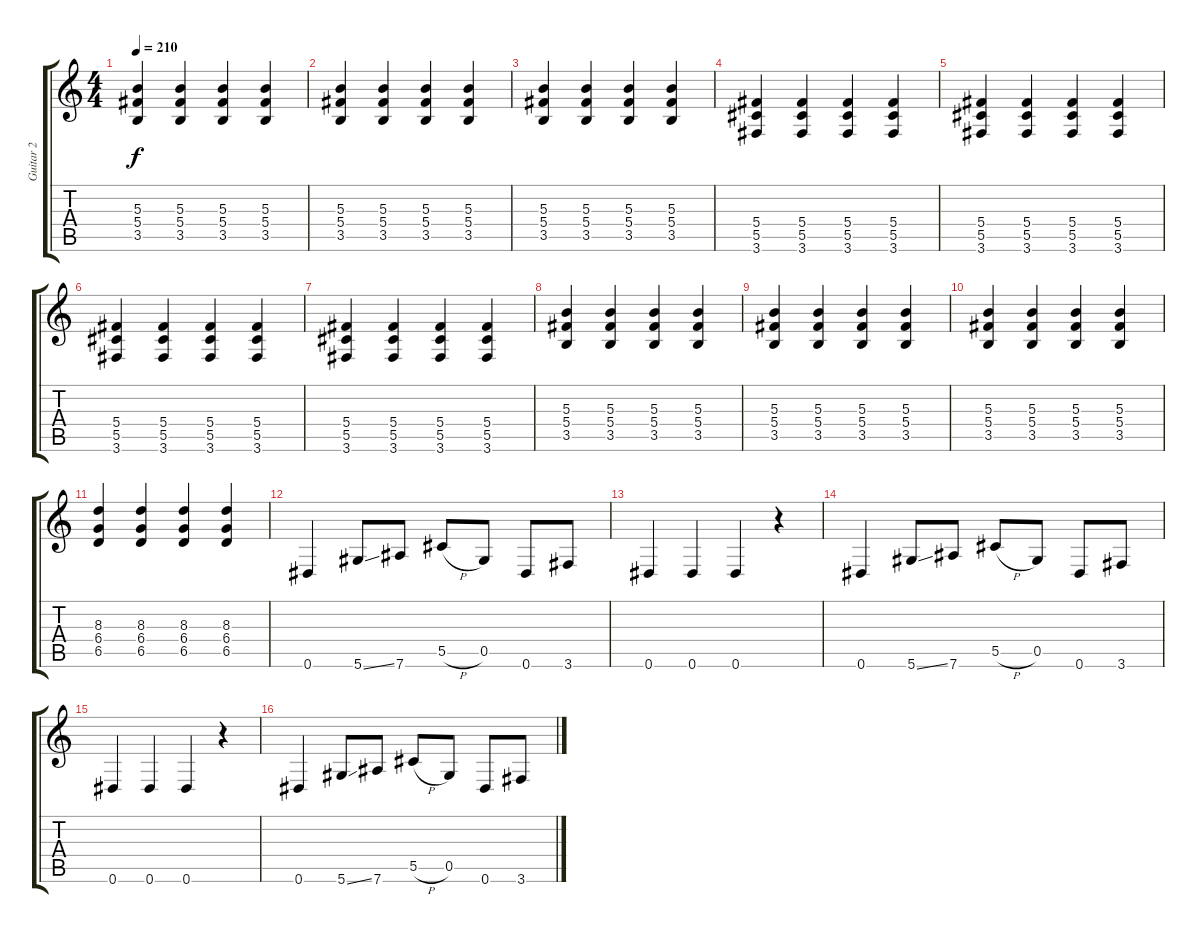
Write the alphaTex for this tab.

\track ("Guitar 2" "Guitar 2") {instrument overdrivenguitar}
\staff {score tabs}
\tuning (Eb4 Bb3 Gb3 Db3 Ab2 Eb2) {hide}
\ts (4 4)
\tempo 210
\clef g2
\ks c
(5.3 5.4 3.5).4{dy f} (5.3 5.4 3.5).4 (5.3 5.4 3.5).4 (5.3 5.4 3.5).4 |
(5.3 5.4 3.5).4 (5.3 5.4 3.5).4 (5.3 5.4 3.5).4 (5.3 5.4 3.5).4 |
(5.3 5.4 3.5).4 (5.3 5.4 3.5).4 (5.3 5.4 3.5).4 (5.3 5.4 3.5).4 |
(5.4 5.5 3.6).4 (5.4 5.5 3.6).4 (5.4 5.5 3.6).4 (5.4 5.5 3.6).4 |
(5.4 5.5 3.6).4 (5.4 5.5 3.6).4 (5.4 5.5 3.6).4 (5.4 5.5 3.6).4 |
(5.4 5.5 3.6).4 (5.4 5.5 3.6).4 (5.4 5.5 3.6).4 (5.4 5.5 3.6).4 |
(5.4 5.5 3.6).4 (5.4 5.5 3.6).4 (5.4 5.5 3.6).4 (5.4 5.5 3.6).4 |
(5.3 5.4 3.5).4 (5.3 5.4 3.5).4 (5.3 5.4 3.5).4 (5.3 5.4 3.5).4 |
(5.3 5.4 3.5).4 (5.3 5.4 3.5).4 (5.3 5.4 3.5).4 (5.3 5.4 3.5).4 |
(5.3 5.4 3.5).4 (5.3 5.4 3.5).4 (5.3 5.4 3.5).4 (5.3 5.4 3.5).4 |
(8.3 6.4 6.5).4 (8.3 6.4 6.5).4 (8.3 6.4 6.5).4 (8.3 6.4 6.5).4 |
0.6.4 5.6{ss}.8 7.6.8 5.5{h}.8 0.5.8 0.6.8 3.6.8 |
0.6.4 0.6.4 0.6.4 r.4 |
0.6.4 5.6{ss}.8 7.6.8 5.5{h}.8 0.5.8 0.6.8 3.6.8 |
0.6.4 0.6.4 0.6.4 r.4 |
0.6.4 5.6{ss}.8 7.6.8 5.5{h}.8 0.5.8 0.6.8 3.6.8
